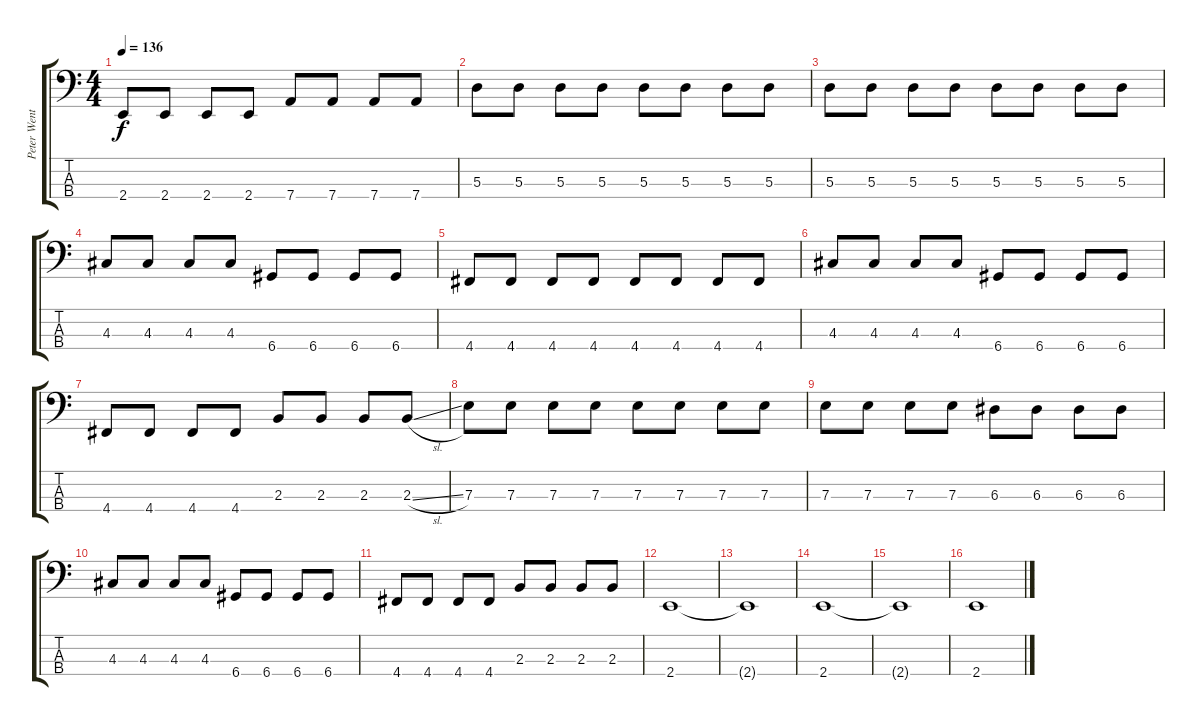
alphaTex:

\track ("Peter Wentz (Bass)" "Peter Went") {instrument electricbasspick}
\staff {score tabs}
\tuning (G2 D2 A1 D1) {hide}
\ts (4 4)
\tempo 136
\clef f4
\ks c
2.4.8{dy f} 2.4.8 2.4.8 2.4.8 7.4.8 7.4.8 7.4.8 7.4.8 |
5.3.8 5.3.8 5.3.8 5.3.8 5.3.8 5.3.8 5.3.8 5.3.8 |
5.3.8 5.3.8 5.3.8 5.3.8 5.3.8 5.3.8 5.3.8 5.3.8 |
4.3.8 4.3.8 4.3.8 4.3.8 6.4.8 6.4.8 6.4.8 6.4.8 |
4.4.8 4.4.8 4.4.8 4.4.8 4.4.8 4.4.8 4.4.8 4.4.8 |
4.3.8 4.3.8 4.3.8 4.3.8 6.4.8 6.4.8 6.4.8 6.4.8 |
4.4.8 4.4.8 4.4.8 4.4.8 2.3.8 2.3.8 2.3.8 2.3{sl}.8 |
7.3.8 7.3.8 7.3.8 7.3.8 7.3.8 7.3.8 7.3.8 7.3.8 |
7.3.8 7.3.8 7.3.8 7.3.8 6.3.8 6.3.8 6.3.8 6.3.8 |
4.3.8 4.3.8 4.3.8 4.3.8 6.4.8 6.4.8 6.4.8 6.4.8 |
4.4.8 4.4.8 4.4.8 4.4.8 2.3.8 2.3.8 2.3.8 2.3.8 |
2.4.1 |
2.4{t}.1 |
2.4.1 |
2.4{t}.1 |
2.4.1
